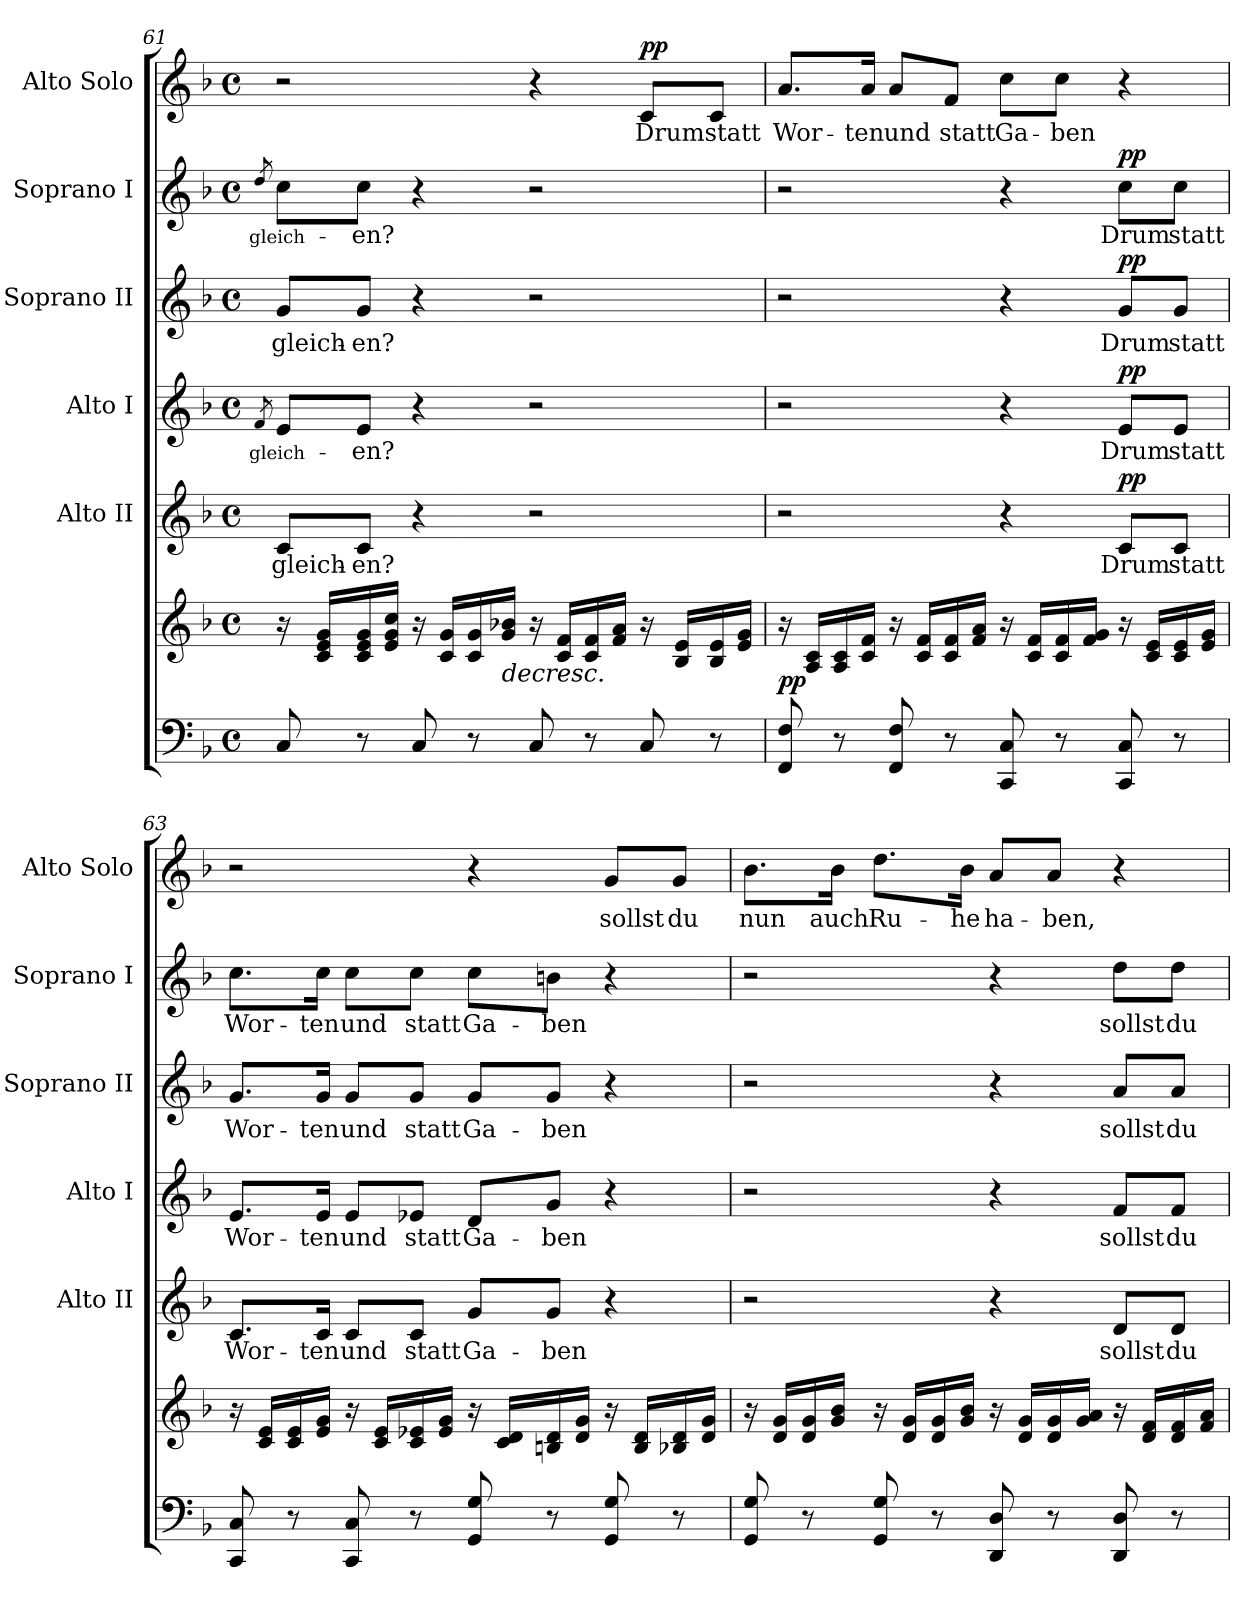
**kern	**kern	**dynam	**kern	**text	**dynam	**kern	**text	**dynam	**kern	**text	**dynam	**kern	**text	**dynam	**kern	**text	**dynam
*part7	*part6	*part6	*part5	*part5	*part5	*part4	*part4	*part4	*part3	*part3	*part3	*part2	*part2	*part2	*part1	*part1	*part1
*staff7	*staff6	*staff6	*staff5	*staff5	*staff5	*staff4	*staff4	*staff4	*staff3	*staff3	*staff3	*staff2	*staff2	*staff2	*staff1	*staff1	*staff1
*	*	*	*I"Alto II	*	*	*I"Alto I	*	*	*I"Soprano II	*	*	*I"Soprano I	*	*	*I"Alto Solo	*	*
*	*	*	*I'Alto II	*	*	*I'Alto I	*	*	*I'Soprano II	*	*	*I'Soprano I	*	*	*I'Alto Solo	*	*
*clefF4	*clefG2	*	*clefG2	*	*	*clefG2	*	*	*clefG2	*	*	*clefG2	*	*	*clefG2	*	*
*k[b-]	*k[b-]	*	*k[b-]	*	*	*k[b-]	*	*	*k[b-]	*	*	*k[b-]	*	*	*k[b-]	*	*
*F:	*F:	*	*F:	*	*	*F:	*	*	*F:	*	*	*F:	*	*	*F:	*	*
*M4/4	*M4/4	*	*M4/4	*	*	*M4/4	*	*	*M4/4	*	*	*M4/4	*	*	*M4/4	*	*
*met(c)	*met(c)	*	*met(c)	*	*	*met(c)	*	*	*met(c)	*	*	*met(c)	*	*	*met(c)	*	*
=61	=61	=61	=61	=61	=61	=61	=61	=61	=61	=61	=61	=61	=61	=61	=61	=61	=61
.	.	.	.	.	.	8qf/	-gleich-	.	.	.	.	8qdd/	-gleich-	.	.	.	.
8C/	16r	.	8c/L	-gleich-	.	8e/L	.	.	8g/L	-gleich-	.	8cc\L	.	.	2r	.	.
.	16c/ 16e/ 16g/LL	.	.	.	.	.	.	.	.	.	.	.	.	.	.	.	.
8r	16c/ 16e/ 16g/	.	8c/J	-en?	.	8e/J	-en?	.	8g/J	-en?	.	8cc\J	-en?	.	.	.	.
.	16e/ 16g/ 16cc/JJ	.	.	.	.	.	.	.	.	.	.	.	.	.	.	.	.
8C/	16r	.	4r	.	.	4r	.	.	4r	.	.	4r	.	.	.	.	.
.	16c/ 16g/LL	.	.	.	.	.	.	.	.	.	.	.	.	.	.	.	.
8r	16c/ 16g/	.	.	.	.	.	.	.	.	.	.	.	.	.	.	.	.
!	!LO:TX:b:i:t=decresc.	!	!	!	!	!	!	!	!	!	!	!	!	!	!	!	!
.	16g/ 16b-X/JJ	.	.	.	.	.	.	.	.	.	.	.	.	.	.	.	.
8C/	16r	.	2r	.	.	2r	.	.	2r	.	.	2r	.	.	4r	.	.
.	16c/ 16f/LL	.	.	.	.	.	.	.	.	.	.	.	.	.	.	.	.
8r	16c/ 16f/	.	.	.	.	.	.	.	.	.	.	.	.	.	.	.	.
.	16f/ 16a/JJ	.	.	.	.	.	.	.	.	.	.	.	.	.	.	.	.
!	!	!	!	!	!	!	!	!	!	!	!	!	!	!	!	!	!LO:DY:a
8C/	16r	.	.	.	.	.	.	.	.	.	.	.	.	.	8c/L	Drum	pp
.	16B-/ 16e/LL	.	.	.	.	.	.	.	.	.	.	.	.	.	.	.	.
8r	16B-/ 16e/	.	.	.	.	.	.	.	.	.	.	.	.	.	8c/J	statt	.
.	16e/ 16g/JJ	.	.	.	.	.	.	.	.	.	.	.	.	.	.	.	.
!!LO:LB:g=z
=62	=62	=62	=62	=62	=62	=62	=62	=62	=62	=62	=62	=62	=62	=62	=62	=62	=62
!	!	!LO:DY:b	!	!	!	!	!	!	!	!	!	!	!	!	!	!	!
8FF/ 8F/	16r	pp	2r	.	.	2r	.	.	2r	.	.	2r	.	.	8.a/L	Wor-	.
.	16A/ 16c/LL	.	.	.	.	.	.	.	.	.	.	.	.	.	.	.	.
8r	16A/ 16c/	.	.	.	.	.	.	.	.	.	.	.	.	.	.	.	.
.	16c/ 16f/JJ	.	.	.	.	.	.	.	.	.	.	.	.	.	16a/Jk	-ten	.
8FF/ 8F/	16r	.	.	.	.	.	.	.	.	.	.	.	.	.	8a/L	und	.
.	16c/ 16f/LL	.	.	.	.	.	.	.	.	.	.	.	.	.	.	.	.
8r	16c/ 16f/	.	.	.	.	.	.	.	.	.	.	.	.	.	8f/J	statt	.
.	16f/ 16a/JJ	.	.	.	.	.	.	.	.	.	.	.	.	.	.	.	.
8CC/ 8C/	16r	.	4r	.	.	4r	.	.	4r	.	.	4r	.	.	8cc\L	Ga-	.
.	16c/ 16f/LL	.	.	.	.	.	.	.	.	.	.	.	.	.	.	.	.
8r	16c/ 16f/	.	.	.	.	.	.	.	.	.	.	.	.	.	8cc\J	-ben	.
.	16f/ 16g/JJ	.	.	.	.	.	.	.	.	.	.	.	.	.	.	.	.
!	!	!	!	!	!LO:DY:a	!	!	!LO:DY:a	!	!	!LO:DY:a	!	!	!LO:DY:a	!	!	!
8CC/ 8C/	16r	.	8c/L	Drum	pp	8e/L	Drum	pp	8g/L	Drum	pp	8cc\L	Drum	pp	4r	.	.
.	16c/ 16e/LL	.	.	.	.	.	.	.	.	.	.	.	.	.	.	.	.
8r	16c/ 16e/	.	8c/J	statt	.	8e/J	statt	.	8g/J	statt	.	8cc\J	statt	.	.	.	.
.	16e/ 16g/JJ	.	.	.	.	.	.	.	.	.	.	.	.	.	.	.	.
=63	=63	=63	=63	=63	=63	=63	=63	=63	=63	=63	=63	=63	=63	=63	=63	=63	=63
*^	*^	*	*	*	*	*	*	*	*	*	*	*	*	*	*	*	*
8CC/ 8C/	2ryy	16r	16ryy	.	8.c/L	Wor-	.	8.e/L	Wor-	.	8.g/L	Wor-	.	8.cc\L	Wor-	.	2r	.	.
.	.	16c/ 16e/LL	16ryy	.	.	.	.	.	.	.	.	.	.	.	.	.	.	.	.
8r	.	16c/ 16e/	8ryy	.	.	.	.	.	.	.	.	.	.	.	.	.	.	.	.
.	.	16e/ 16g/JJ	.	.	16c/Jk	-ten	.	16e/Jk	-ten	.	16g/Jk	-ten	.	16cc\Jk	-ten	.	.	.	.
8CC/ 8C/	.	16r	8ryy	.	8c/L	und	.	8e/L	und	.	8g/L	und	.	8cc\L	und	.	.	.	.
.	.	16c/ 16e/LL	.	.	.	.	.	.	.	.	.	.	.	.	.	.	.	.	.
8r	.	16c/ 16e-X/	8ryy	.	8c/J	statt	.	8e-X/J	statt	.	8g/J	statt	.	8cc\J	statt	.	.	.	.
.	.	16e-/ 16g/JJ	.	.	.	.	.	.	.	.	.	.	.	.	.	.	.	.	.
8GG/ 8G/	4ryy	16r	2ryy	.	8g/L	Ga-	.	8d/L	Ga-	.	8g/L	Ga-	.	8cc\L	Ga-	.	4r	.	.
.	.	16c/ 16d/LL	.	.	.	.	.	.	.	.	.	.	.	.	.	.	.	.	.
8r	.	16Bn/ 16d/	.	.	8g/J	-ben	.	8g/J	-ben	.	8g/J	-ben	.	8bn\J	-ben	.	.	.	.
.	.	16d/ 16g/JJ	.	.	.	.	.	.	.	.	.	.	.	.	.	.	.	.	.
8GG/ 8G/	8ryy	16r	.	.	4r	.	.	4r	.	.	4r	.	.	4r	.	.	8g/L	sollst	.
.	.	16B/ 16d/LL	.	.	.	.	.	.	.	.	.	.	.	.	.	.	.	.	.
8r	8ryy	16B-X/ 16d/	.	.	.	.	.	.	.	.	.	.	.	.	.	.	8g/J	du	.
.	.	16d/ 16g/JJ	.	.	.	.	.	.	.	.	.	.	.	.	.	.	.	.	.
*v	*v	*	*	*	*	*	*	*	*	*	*	*	*	*	*	*	*	*	*
!!LO:PB:g=z
=64	=64	=64	=64	=64	=64	=64	=64	=64	=64	=64	=64	=64	=64	=64	=64	=64	=64	=64
*	*	*	*	*	*	*	*	*	*	*	*	*	*	*	*	*^	*	*
8GG/ 8G/	16r	16ryy	.	2r	.	.	2r	.	.	2r	.	.	2r	.	.	8.b-\L	2ryy	nun	.
.	16d/ 16g/LL	16ryy	.	.	.	.	.	.	.	.	.	.	.	.	.	.	.	.	.
8r	16d/ 16g/	8ryy	.	.	.	.	.	.	.	.	.	.	.	.	.	.	.	.	.
.	16g/ 16b-/JJ	.	.	.	.	.	.	.	.	.	.	.	.	.	.	16b-\Jk	.	auch	.
8GG/ 8G/	16r	8ryy	.	.	.	.	.	.	.	.	.	.	.	.	.	8.dd\L	.	Ru-	.
.	16d/ 16g/LL	.	.	.	.	.	.	.	.	.	.	.	.	.	.	.	.	.	.
8r	16d/ 16g/	8ryy	.	.	.	.	.	.	.	.	.	.	.	.	.	.	.	.	.
.	16g/ 16b-/JJ	.	.	.	.	.	.	.	.	.	.	.	.	.	.	16b-\Jk	.	-he	.
8DD/ 8D/	16r	2ryy	.	4r	.	.	4r	.	.	4r	.	.	4r	.	.	8a/L	8ryy	ha-	.
.	16d/ 16g/LL	.	.	.	.	.	.	.	.	.	.	.	.	.	.	.	.	.	.
8r	16d/ 16g/	.	.	.	.	.	.	.	.	.	.	.	.	.	.	8a/J	8ryy	-ben,	.
.	16g/ 16a/JJ	.	.	.	.	.	.	.	.	.	.	.	.	.	.	.	.	.	.
8DD/ 8D/	16r	.	.	8d/L	sollst	.	8f/L	sollst	.	8a/L	sollst	.	8dd\L	sollst	.	4r	4ryy	.	.
.	16d/ 16f/LL	.	.	.	.	.	.	.	.	.	.	.	.	.	.	.	.	.	.
8r	16d/ 16f/	.	.	8d/J	du	.	8f/J	du	.	8a/J	du	.	8dd\J	du	.	.	.	.	.
.	16f/ 16a/JJ	.	.	.	.	.	.	.	.	.	.	.	.	.	.	.	.	.	.
*	*v	*v	*	*	*	*	*	*	*	*	*	*	*	*	*	*v	*v	*	*
=	=	=	=	=	=	=	=	=	=	=	=	=	=	=	=	=	=
*-	*-	*-	*-	*-	*-	*-	*-	*-	*-	*-	*-	*-	*-	*-	*-	*-	*-
